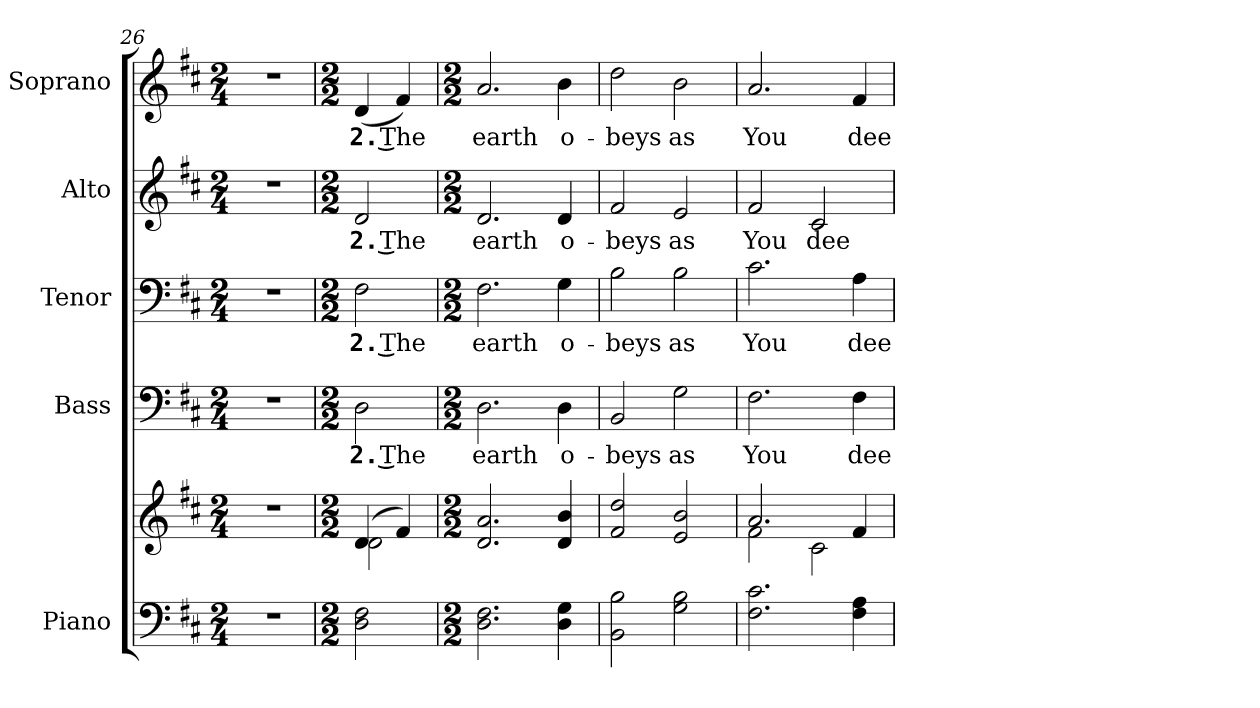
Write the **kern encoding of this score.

**kern	**kern	**kern	**text	**kern	**text	**kern	**text	**kern	**text
*part5	*part5	*part4	*part4	*part3	*part3	*part2	*part2	*part1	*part1
*staff6	*staff5	*staff4	*staff4	*staff3	*staff3	*staff2	*staff2	*staff1	*staff1
*I"Piano	*	*I"Bass	*	*I"Tenor	*	*I"Alto	*	*I"Soprano	*
*I'Pno.	*	*I'B.	*	*I'T.	*	*I'A.	*	*I'S.	*
*clefF4	*clefG2	*clefF4	*	*clefF4	*	*clefG2	*	*clefG2	*
*k[f#c#]	*k[f#c#]	*k[f#c#]	*	*k[f#c#]	*	*k[f#c#]	*	*k[f#c#]	*
*D:	*D:	*D:	*	*D:	*	*D:	*	*D:	*
*M2/4	*M2/4	*M2/4	*	*M2/4	*	*M2/4	*	*M2/4	*
=26	=26	=26	=26	=26	=26	=26	=26	=26	=26
2r	2r	2r	.	2r	.	2r	.	2r	.
=27	=27	=27	=27	=27	=27	=27	=27	=27	=27
*M2/2	*M2/2	*M2/2	*	*M2/2	*	*M2/2	*	*M2/2	*
*	*^	*	*	*	*	*	*	*	*
!	!	!	!	!LO:LY:b:color=#000000	!	!	!	!	!	!
!	!	!	!	!	!	!LO:LY:b:color=#000000	!	!	!	!
!	!	!	!	!	!	!	!	!LO:LY:b:color=#000000	!	!
!	!	!	!	!	!	!	!	!	!	!LO:LY:b:color=#000000
2Di\ 2F#i	(4di/	2di\	2Di\	2. The	2F#i\	2. The	2di/	2. The	(4di/	2. The
.	4f#i/)	.	.	.	.	.	.	.	4f#i/)	.
*	*v	*v	*	*	*	*	*	*	*	*
=28	=28	=28	=28	=28	=28	=28	=28	=28	=28
*M2/2	*M2/2	*M2/2	*	*M2/2	*	*M2/2	*	*M2/2	*
!	!	!	!LO:LY:b:color=#000000	!	!	!	!	!	!
!	!	!	!	!	!LO:LY:b:color=#000000	!	!	!	!
!	!	!	!	!	!	!	!LO:LY:b:color=#000000	!	!
!	!	!	!	!	!	!	!	!	!LO:LY:b:color=#000000
2.Di\ 2.F#i	2.di/ 2.ai	2.Di\	earth	2.F#i\	earth	2.di/	earth	2.ai/	earth
!	!	!	!LO:LY:b:color=#000000	!	!	!	!	!	!
!	!	!	!	!	!LO:LY:b:color=#000000	!	!	!	!
!	!	!	!	!	!	!	!LO:LY:b:color=#000000	!	!
!	!	!	!	!	!	!	!	!	!LO:LY:b:color=#000000
4Di\ 4Gi	4di/ 4bi	4Di\	o-	4Gi\	o-	4di/	o-	4bi\	o-
=29	=29	=29	=29	=29	=29	=29	=29	=29	=29
!	!	!	!LO:LY:b:color=#000000	!	!	!	!	!	!
!	!	!	!	!	!LO:LY:b:color=#000000	!	!	!	!
!	!	!	!	!	!	!	!LO:LY:b:color=#000000	!	!
!	!	!	!	!	!	!	!	!	!LO:LY:b:color=#000000
2BBi\ 2Bi	2f#i/ 2ddi	2BBi/	-beys	2Bi\	-beys	2f#i/	-beys	2ddi\	-beys
!	!	!	!LO:LY:b:color=#000000	!	!	!	!	!	!
!	!	!	!	!	!LO:LY:b:color=#000000	!	!	!	!
!	!	!	!	!	!	!	!LO:LY:b:color=#000000	!	!
!	!	!	!	!	!	!	!	!	!LO:LY:b:color=#000000
2Gi\ 2Bi	2ei/ 2bi	2Gi\	as	2Bi\	as	2ei/	as	2bi\	as
=30	=30	=30	=30	=30	=30	=30	=30	=30	=30
*	*^	*	*	*	*	*	*	*	*
!	!	!	!	!LO:LY:b:color=#000000	!	!	!	!	!	!
!	!	!	!	!	!	!LO:LY:b:color=#000000	!	!	!	!
!	!	!	!	!	!	!	!	!LO:LY:b:color=#000000	!	!
!	!	!	!	!	!	!	!	!	!	!LO:LY:b:color=#000000
2.F#i\ 2.c#i	2.ai/	2f#i\	2.F#i\	You	2.c#i\	You	2f#i/	You	2.ai/	You
!	!	!	!	!	!	!	!	!LO:LY:b:color=#000000	!	!
.	.	2c#i\	.	.	.	.	2c#i/	dee	.	.
!	!	!	!	!LO:LY:b:color=#000000	!	!	!	!	!	!
!	!	!	!	!	!	!LO:LY:b:color=#000000	!	!	!	!
!	!	!	!	!	!	!	!	!	!	!LO:LY:b:color=#000000
4F#i\ 4Ai	4f#i/	.	4F#i\	dee	4Ai\	dee	.	.	4f#i/	dee
*	*v	*v	*	*	*	*	*	*	*	*
=	=	=	=	=	=	=	=	=	=
*-	*-	*-	*-	*-	*-	*-	*-	*-	*-
